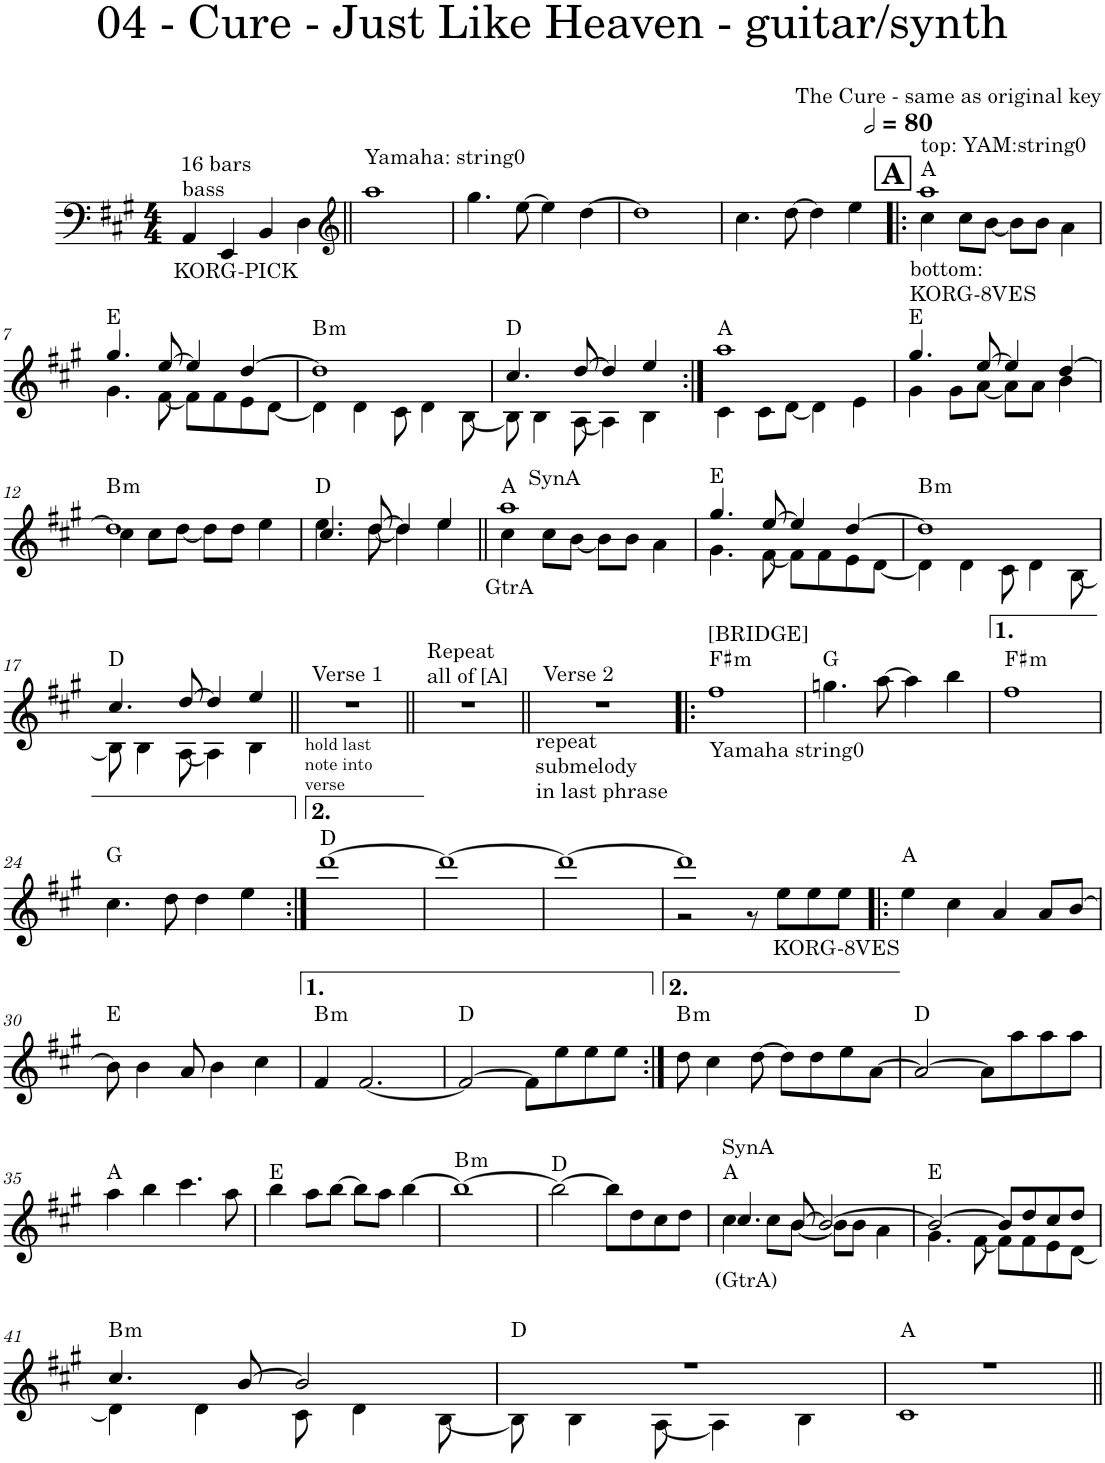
**kern	**harte
*part1	*part1
*staff1	*
*I"Piano	*
*I'Pno.	*
*clefF4	*
*k[f#c#g#]	*
*M4/4	*
=1	=1
!LO:TX:a:t=16 bars	!
!LO:TX:a:t=bass	!
!LO:TX:b:t=KORG-PICK	!
4AA/	.
4EE/	.
4BB/	.
4D\	.
=2||	=2||
*clefG2	*
!LO:TX:a:t=Yamaha&colon; string0	!
1aa	.
=3	=3
4.gg#\	.
[8ee\	.
4ee\]	.
[4dd\	.
=4	=4
1dd]	.
=5	=5
4.cc#\	.
[8dd\	.
4dd\]	.
4ee\	.
=6!|:	=6!|:
!!LO:REH:place=s1:a:B:cj:fs=14:t=A
*MM160	*
*^	*
!LO:TX:a:t=top&colon; YAM&colon;string0	!	!
!LO:TX:b:t=bottom&colon;	!	!
!LO:TX:b:t=KORG-8VES	!	!
1aa	4cc#\	A:maj
.	8cc#\L	.
.	[8b\J	.
.	8b\L]	.
.	8b\J	.
.	4a\	.
!!LO:LB:g=z	!!
=7	=7	=7
4.gg#/	4.g#\	E:maj
[8ee/	[8f#\	.
4ee/]	8f#\L]	.
.	8f#\	.
[4dd/	8e\	.
.	[8d\J	.
=8	=8	=8
!	!	!LO:H:kt=m
1dd]	4d\]	B:min
.	4d\	.
.	8c#\	.
.	4d\	.
.	[8B\	.
=9	=9	=9
4.cc#/	8B\]	D:maj
.	4B\	.
[8dd/	[8A\	.
4dd/]	4A\]	.
4ee/	4B\	.
=10:|!	=10:|!	=10:|!
1aa	4c#\	A:maj
.	8c#\L	.
.	[8d\J	.
.	4d\]	.
.	4e\	.
=11	=11	=11
4.gg#/	4g#\	E:maj
.	8g#\L	.
[8ee/	[8a\J	.
4ee/]	8a\L]	.
.	8a\J	.
[4dd/	4b\	.
!!LO:LB:g=z	!!
=12	=12	=12
!	!	!LO:H:kt=m
1dd]	4cc#\	B:min
.	8cc#\L	.
.	[8dd\J	.
.	8dd\L]	.
.	8dd\J	.
.	4ee\	.
=13	=13	=13
4.cc#/	4.ee\	D:maj
[8dd/	[8dd\	.
4dd/]	4dd\]	.
4ee/	4ee\	.
=14||	=14||	=14||
!LO:TX:a:t=SynA	!	!
!LO:TX:b:t=GtrA	!	!
1aa	4cc#\	A:maj
.	8cc#\L	.
.	[8b\J	.
.	8b\L]	.
.	8b\J	.
.	4a\	.
=15	=15	=15
4.gg#/	4.g#\	E:maj
[8ee/	[8f#\	.
4ee/]	8f#\L]	.
.	8f#\	.
[4dd/	8e\	.
.	[8d\J	.
=16	=16	=16
!	!	!LO:H:kt=m
1dd]	4d\]	B:min
.	4d\	.
.	8c#\	.
.	4d\	.
.	[8B\	.
!!LO:LB:g=z	!!
=17	=17	=17
4.cc#/	8B\]	D:maj
.	4B\	.
[8dd/	[8A\	.
4dd/]	4A\]	.
4ee/	4B\	.
=18||	=18||	=18||
!LO:TX:a:t=Verse 1	!	!
!LO:TX:b:t=hold last	!	!
!LO:TX:b:t=note into	!	!
!LO:TX:b:t=verse	!	!
*v	*v	*
1r	.
=19||	=19||
!LO:TX:a:t=Repeat	!
!LO:TX:a:t=all of [A]	!
1r	.
=20||	=20||
!LO:TX:a:t=Verse 2	!
!LO:TX:b:t=repeat	!
!LO:TX:b:t=submelody	!
!LO:TX:b:t=in last phrase	!
1r	.
=21!|:	=21!|:
!LO:TX:a:t=[BRIDGE]	!
!LO:TX:b:t=Yamaha string0	!LO:H:kt=m
1ff#	F#:min
=22	=22
4.ggn\	G:maj
[8aa\	.
4aa\]	.
4bb\	.
=23	=23
!	!LO:H:kt=m
1ff#	F#:min
!!LO:LB:g=z
=24	=24
4.cc#\	G:maj
8dd\	.
4dd\	.
4ee\	.
=25:|!	=25:|!
[1ddd	D:maj
=26	=26
1ddd_	.
=27	=27
1ddd_	.
=28	=28
*^	*
1ddd]	2r	.
.	8r	.
!	!LO:TX:b:t=KORG-8VES	!
.	8ee\L	.
.	8ee\	.
.	8ee\J	.
*v	*v	*
=29!|:	=29!|:
4ee\	A:maj
4cc#\	.
4a/	.
8a/L	.
[8b/J	.
!!LO:LB:g=z
=30	=30
8b\]	E:maj
4b\	.
8a/	.
4b\	.
4cc#\	.
=31	=31
!	!LO:H:kt=m
4f#/	B:min
[2.f#/	.
=32	=32
2f#/_	D:maj
8f#\L]	.
8ee\	.
8ee\	.
8ee\J	.
=33:|!	=33:|!
!	!LO:H:kt=m
8dd\	B:min
4cc#\	.
[8dd\	.
8dd\L]	.
8dd\	.
8ee\	.
[8a\J	.
=34	=34
2a/_	D:maj
8a\L]	.
8aa\	.
8aa\	.
8aa\J	.
!!LO:LB:g=z
=35	=35
4aa\	A:maj
4bb\	.
4.ccc#\	.
8aa\	.
=36	=36
4bb\	E:maj
8aa\L	.
[8bb\J	.
8bb\L]	.
8aa\J	.
[4bb\	.
=37	=37
!	!LO:H:kt=m
1bb_	B:min
=38	=38
2bb\_	D:maj
8bb\L]	.
8dd\	.
8cc#\	.
8dd\J	.
=39	=39
*^	*
!LO:TX:a:t=SynA	!	!
!LO:TX:b:t=(GtrA)	!	!
4.cc#/	4cc#\	A:maj
.	8cc#\L	.
[8b/	[8b\J	.
2b/_	8b\L]	.
.	8b\J	.
.	4a\	.
=40	=40	=40
2b/_	4.g#\	E:maj
.	[8f#\	.
8b/L]	8f#\L]	.
8dd/	8f#\	.
8cc#/	8e\	.
8dd/J	[8d\J	.
!!LO:LB:g=z	!!
=41	=41	=41
!	!	!LO:H:kt=m
4.cc#/	4d\]	B:min
.	4d\	.
[8b/	.	.
2b/]	8c#\	.
.	4d\	.
.	[8B\	.
=42	=42	=42
1r	8B\]	D:maj
.	4B\	.
.	[8A\	.
.	4A\]	.
.	4B\	.
=43	=43	=43
1r	1c#	A:maj
*v	*v	*
=||	=||
*-	*-
